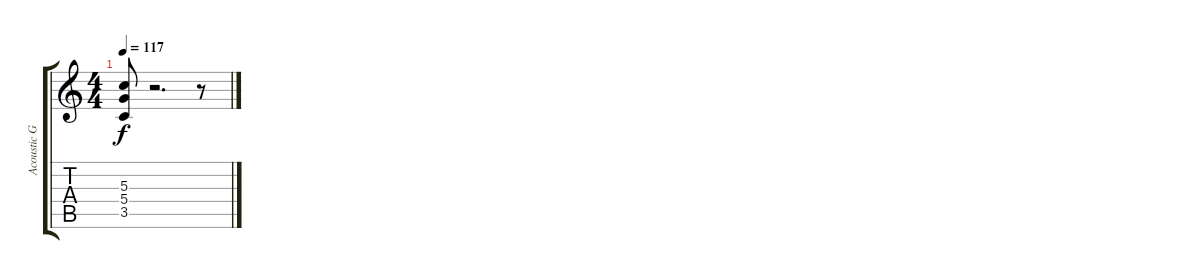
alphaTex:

\track ("Acoustic Guitar" "Acoustic G") {instrument acousticguitarsteel}
\staff {score tabs}
\tuning (E4 B3 G3 D3 A2 E2) {hide}
\ts (4 4)
\tempo 117
\clef g2
\ks c
(5.3 5.4 3.5).8{dy f} r.2{d} r.8
